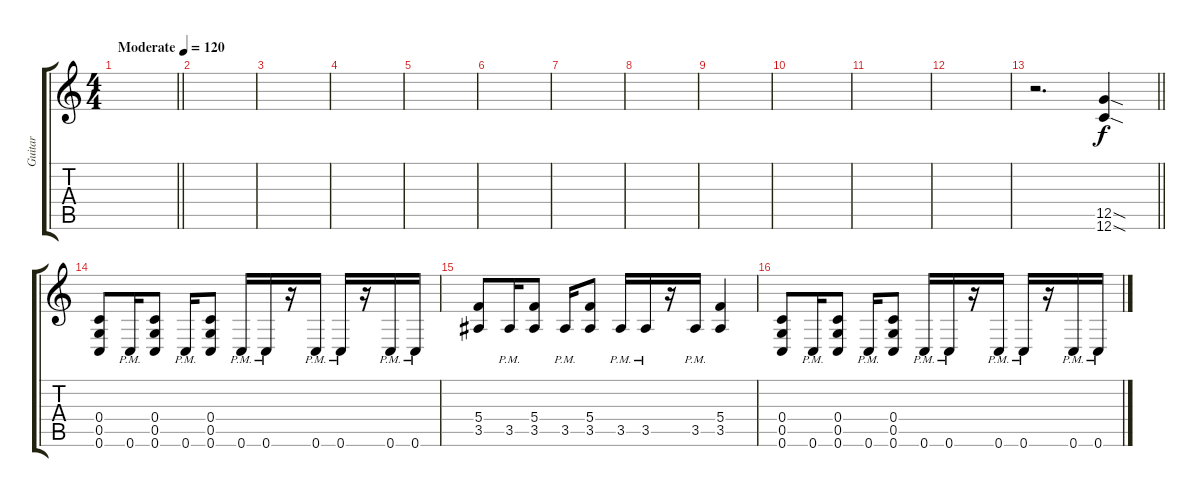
\track ("Guitar" "Guitar") {instrument distortionguitar}
\staff {score tabs}
\tuning (D4 A3 F3 C3 G2 C2) {hide}
\ts (4 4)
\tempo (120 "Moderate")
\clef g2
\barLineRight lightlight
\ks c
|
\section ("" " ")
|
|
|
|
|
|
|
|
|
|
|
\barLineRight lightlight
r.2{d} (12.5{sod} 12.6{sod}).4 |
\section ("" " ")
(0.4 0.5 0.6).8 0.6{pm}.16 (0.4 0.5 0.6).8 0.6{pm}.16 (0.4 0.5 0.6).8 0.6{pm}.16 0.6{pm}.16 r.16 0.6{pm}.16 0.6{pm}.16 r.16 0.6{pm}.16 0.6{pm}.16 |
(5.4 3.5).8 3.5{pm}.16 (5.4 3.5).8 3.5{pm}.16 (5.4 3.5).8 3.5{pm}.16 3.5{pm}.16 r.16 3.5{pm}.16 (5.4 3.5).4 |
(0.4 0.5 0.6).8 0.6{pm}.16 (0.4 0.5 0.6).8 0.6{pm}.16 (0.4 0.5 0.6).8 0.6{pm}.16 0.6{pm}.16 r.16 0.6{pm}.16 0.6{pm}.16 r.16 0.6{pm}.16 0.6{pm}.16
